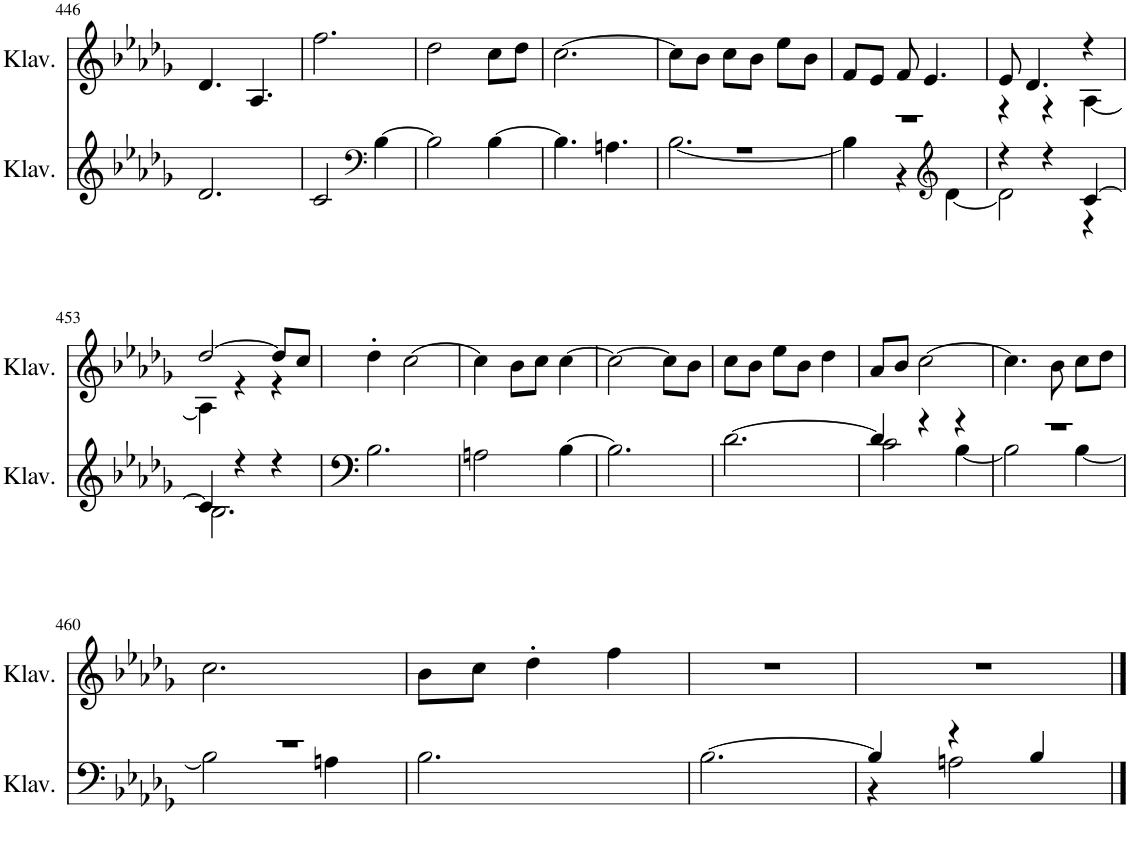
**kern	**kern
*part2	*part1
*staff2	*staff1
*I"Klavier	*I"Klavier
*I'Klav.	*I'Klav.
!!LO:PB:g=z
*clefG2	*clefG2
*k[b-e-a-d-g-]	*k[b-e-a-d-g-]
*M3/4	*M3/4
=446	=446
2.d-/	4.d-/
.	4.A-/
=447	=447
2c/	2.ff\
*clefF4	*
[4B-\	.
=448	=448
2B-\]	2dd-\
[4B-\	8cc\L
.	8dd-\J
=449	=449
4.B-\]	[2.cc\
4.An\	.
=450	=450
*^	*
2.r	[2.B-\	8cc\L]
.	.	8b-\J
.	.	8cc\L
.	.	8b-\J
.	.	8ee-\L
.	.	8b-\J
=451	=451	=451
2.r	4B-\]	8f/L
.	.	8e-/J
.	4r	8f/
.	.	4.e-/
*clefG2	*	*
.	[4d-\	.
=452	=452	=452
*	*	*^
4r	2d-\]	8e-/	4r
.	.	4.d-/	.
4r	.	.	4r
[4c/	4r	4r	[4A-\
!!LO:LB:g=z	!!
=453	=453	=453	=453
4c/]	2.B-\	[2dd-/	4A-\]
4r	.	.	4r
4r	.	8dd-/L]	4r
.	.	8cc/J	.
*v	*v	*	*
*	*v	*v
=454	=454
2.B-\	4dd-'\
.	[2cc\
=455	=455
2An\	4cc\]
.	8b-\L
.	8cc\J
[4B-\	[4cc\
=456	=456
2.B-\]	2cc\_
.	8cc\L]
.	8b-\J
=457	=457
[2.d-\	8cc\L
.	8b-\J
.	8ee-\L
.	8b-\J
.	4dd-\
=458	=458
*^	*
4d-/]	2c\	8a-/L
.	.	8b-/J
4r	.	[2cc\
4r	[4B-\	.
=459	=459	=459
2.r	2B-\]	4.cc\]
.	.	8b-\
.	[4B-\	8cc\L
.	.	8dd-\J
!!LO:LB:g=z
=460	=460	=460
2.r	2B-\]	2.cc\
.	4An\	.
*v	*v	*
=461	=461
2.B-\	8b-\L
.	8cc\J
.	4dd-'\
.	4ff\
=462	=462
[2.B-\	2.r
=463	=463
*^	*
4B-/]	4r	2.r
4r	2An\	.
4B-/	.	.
*v	*v	*
==	==
*-	*-
